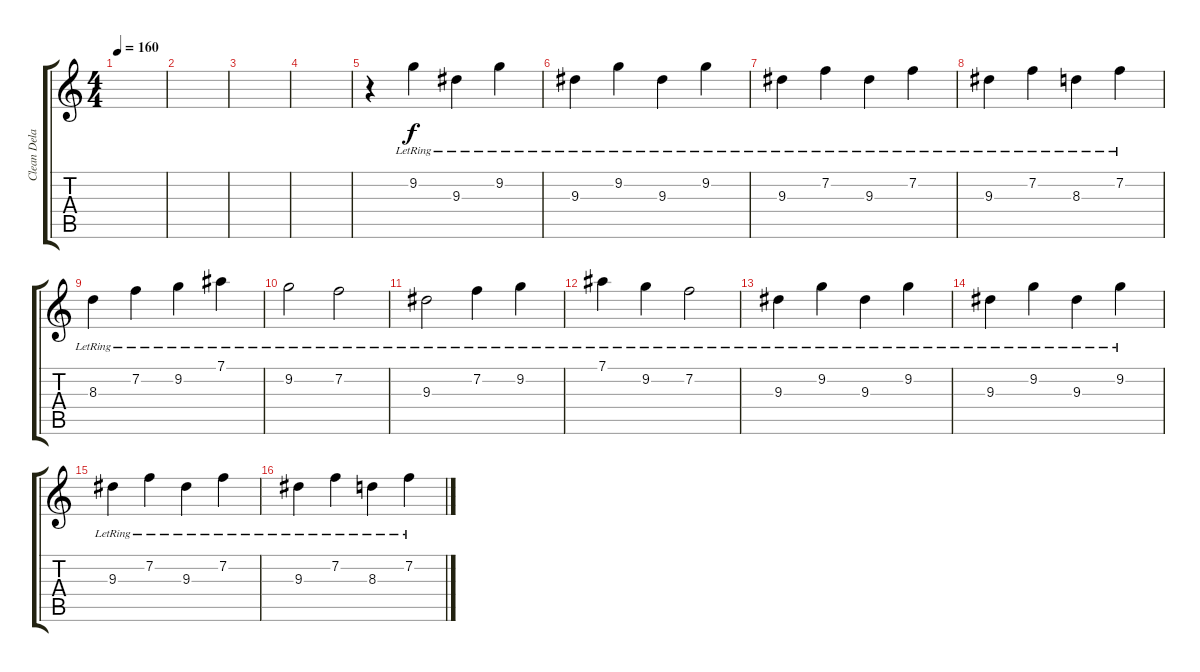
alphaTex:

\track ("Clean Delay Effect 2" "Clean Dela") {instrument electricguitarjazz}
\staff {score tabs}
\tuning (Eb4 Bb3 Gb3 Db3 Ab2 Eb2) {hide}
\ts (4 4)
\tempo 160
\clef g2
\ks c
|
|
|
|
r.4 9.2{lr}.4 9.3{lr}.4 9.2{lr}.4 |
9.3{lr}.4 9.2{lr}.4 9.3{lr}.4 9.2{lr}.4 |
9.3{lr}.4 7.2{lr}.4 9.3{lr}.4 7.2{lr}.4 |
9.3{lr}.4 7.2{lr}.4 8.3{lr}.4 7.2{lr}.4 |
8.3{lr}.4 7.2{lr}.4 9.2{lr}.4 7.1{lr}.4 |
9.2{lr}.2 7.2{lr}.2 |
9.3{lr}.2 7.2{lr}.4 9.2{lr}.4 |
7.1{lr}.4 9.2{lr}.4 7.2{lr}.2 |
9.3{lr}.4 9.2{lr}.4 9.3{lr}.4 9.2{lr}.4 |
9.3{lr}.4 9.2{lr}.4 9.3{lr}.4 9.2{lr}.4 |
9.3{lr}.4 7.2{lr}.4 9.3{lr}.4 7.2{lr}.4 |
9.3{lr}.4 7.2{lr}.4 8.3{lr}.4 7.2{lr}.4
